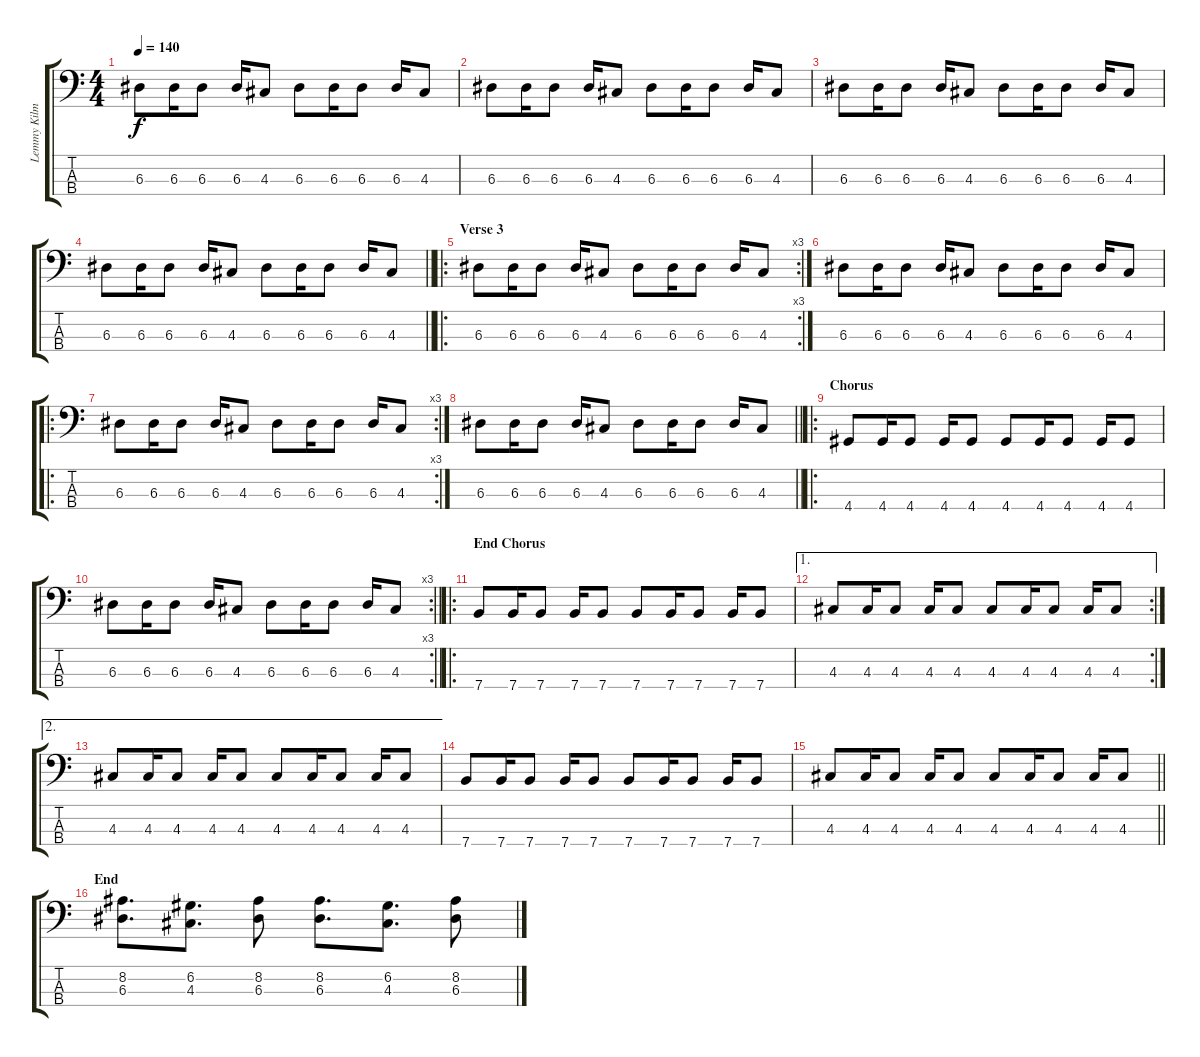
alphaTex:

\track ("Lemmy Kilmister" "Lemmy Kilm") {instrument electricbasspick}
\staff {score tabs}
\tuning (G2 D2 A1 E1) {hide}
\ts (4 4)
\tempo 140
\clef f4
\ks c
6.3.8{dy f} 6.3.16 6.3.8 6.3.16 4.3.8 6.3.8 6.3.16 6.3.8 6.3.16 4.3.8 |
6.3.8 6.3.16 6.3.8 6.3.16 4.3.8 6.3.8 6.3.16 6.3.8 6.3.16 4.3.8 |
6.3.8 6.3.16 6.3.8 6.3.16 4.3.8 6.3.8 6.3.16 6.3.8 6.3.16 4.3.8 |
\barLineRight lightlight
6.3.8 6.3.16 6.3.8 6.3.16 4.3.8 6.3.8 6.3.16 6.3.8 6.3.16 4.3.8 |
\ro
\rc 3
\section ("" "Verse 3")
6.3.8 6.3.16 6.3.8 6.3.16 4.3.8 6.3.8 6.3.16 6.3.8 6.3.16 4.3.8 |
6.3.8 6.3.16 6.3.8 6.3.16 4.3.8 6.3.8 6.3.16 6.3.8 6.3.16 4.3.8 |
\ro
\rc 3
6.3.8 6.3.16 6.3.8 6.3.16 4.3.8 6.3.8 6.3.16 6.3.8 6.3.16 4.3.8 |
\barLineRight lightlight
6.3.8 6.3.16 6.3.8 6.3.16 4.3.8 6.3.8 6.3.16 6.3.8 6.3.16 4.3.8 |
\ro
\section ("" "Chorus")
4.4.8 4.4.16 4.4.8 4.4.16 4.4.8 4.4.8 4.4.16 4.4.8 4.4.16 4.4.8 |
\rc 3
\barLineRight lightlight
6.3.8 6.3.16 6.3.8 6.3.16 4.3.8 6.3.8 6.3.16 6.3.8 6.3.16 4.3.8 |
\ro
\section ("" "End Chorus")
7.4.8 7.4.16 7.4.8 7.4.16 7.4.8 7.4.8 7.4.16 7.4.8 7.4.16 7.4.8 |
\ae 1
\rc 2
4.3.8 4.3.16 4.3.8 4.3.16 4.3.8 4.3.8 4.3.16 4.3.8 4.3.16 4.3.8 |
\ae 2
4.3.8 4.3.16 4.3.8 4.3.16 4.3.8 4.3.8 4.3.16 4.3.8 4.3.16 4.3.8 |
7.4.8 7.4.16 7.4.8 7.4.16 7.4.8 7.4.8 7.4.16 7.4.8 7.4.16 7.4.8 |
\barLineRight lightlight
4.3.8 4.3.16 4.3.8 4.3.16 4.3.8 4.3.8 4.3.16 4.3.8 4.3.16 4.3.8 |
\section ("" "End")
(8.2 6.3).8{d} (6.2 4.3).8{d} (8.2 6.3).8 (8.2 6.3).8{d} (6.2 4.3).8{d} (8.2 6.3).8
